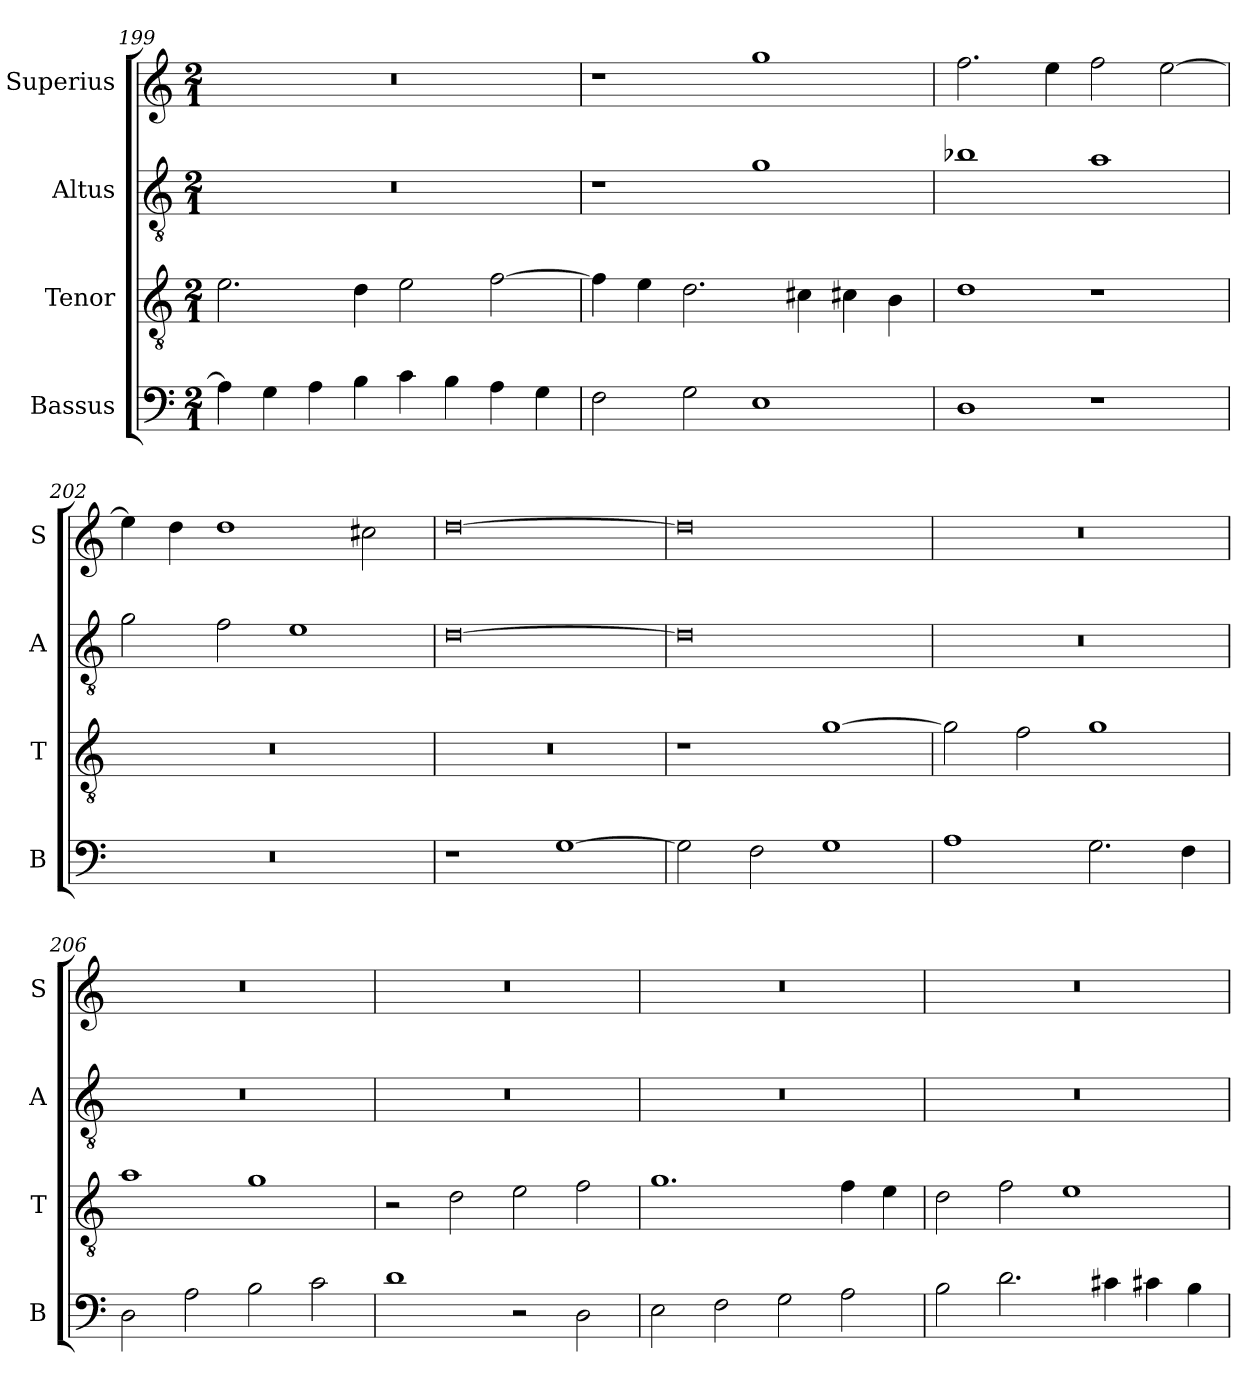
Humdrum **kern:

**kern	**kern	**kern	**kern
*part4	*part3	*part2	*part1
*staff4	*staff3	*staff2	*staff1
*I"Bassus	*I"Tenor	*I"Altus	*I"Superius
*I'B	*I'T	*I'A	*I'S
*clefF4	*clefGv2	*clefGv2	*clefG2
*k[]	*k[]	*k[]	*k[]
*M2/1	*M2/1	*M2/1	*M2/1
=199	=199	=199	=199
4A\]	2.e\	0r	0r
4G\	.	.	.
4A\	.	.	.
4B\	4d\	.	.
4c\	2e\	.	.
4B\	.	.	.
4A\	[2f\	.	.
4G\	.	.	.
=200	=200	=200	=200
2F\	4f\]	1r	1r
.	4e\	.	.
2G\	2.d\	.	.
1E	.	1g	1gg
.	4c#X\	.	.
.	4c#X\	.	.
.	4B\	.	.
=201	=201	=201	=201
1D	1d	1b-X	2.ff\
.	.	.	4ee\
1r	1r	1a	2ff\
.	.	.	[2ee\
=202	=202	=202	=202
0r	0r	2g\	4ee\]
.	.	.	4dd\
.	.	2f\	1dd
.	.	1e	.
.	.	.	2cc#X\
=203	=203	=203	=203
1r	0r	[0d	[0dd
[1G	.	.	.
=204	=204	=204	=204
2G\]	1r	0d]	0dd]
2F\	.	.	.
1G	[1g	.	.
=205	=205	=205	=205
1A	2g\]	0r	0r
.	2f\	.	.
2.G\	1g	.	.
4F\	.	.	.
=206	=206	=206	=206
2D\	1a	0r	0r
2A\	.	.	.
2B\	1g	.	.
2c\	.	.	.
=207	=207	=207	=207
1d	2r	0r	0r
.	2d\	.	.
2r	2e\	.	.
2D\	2f\	.	.
=208	=208	=208	=208
2E\	1.g	0r	0r
2F\	.	.	.
2G\	.	.	.
2A\	4f\	.	.
.	4e\	.	.
=209	=209	=209	=209
2B\	2d\	0r	0r
2.d\	2f\	.	.
.	1e	.	.
4c#X\	.	.	.
4c#X\	.	.	.
4B\	.	.	.
=	=	=	=
*-	*-	*-	*-
